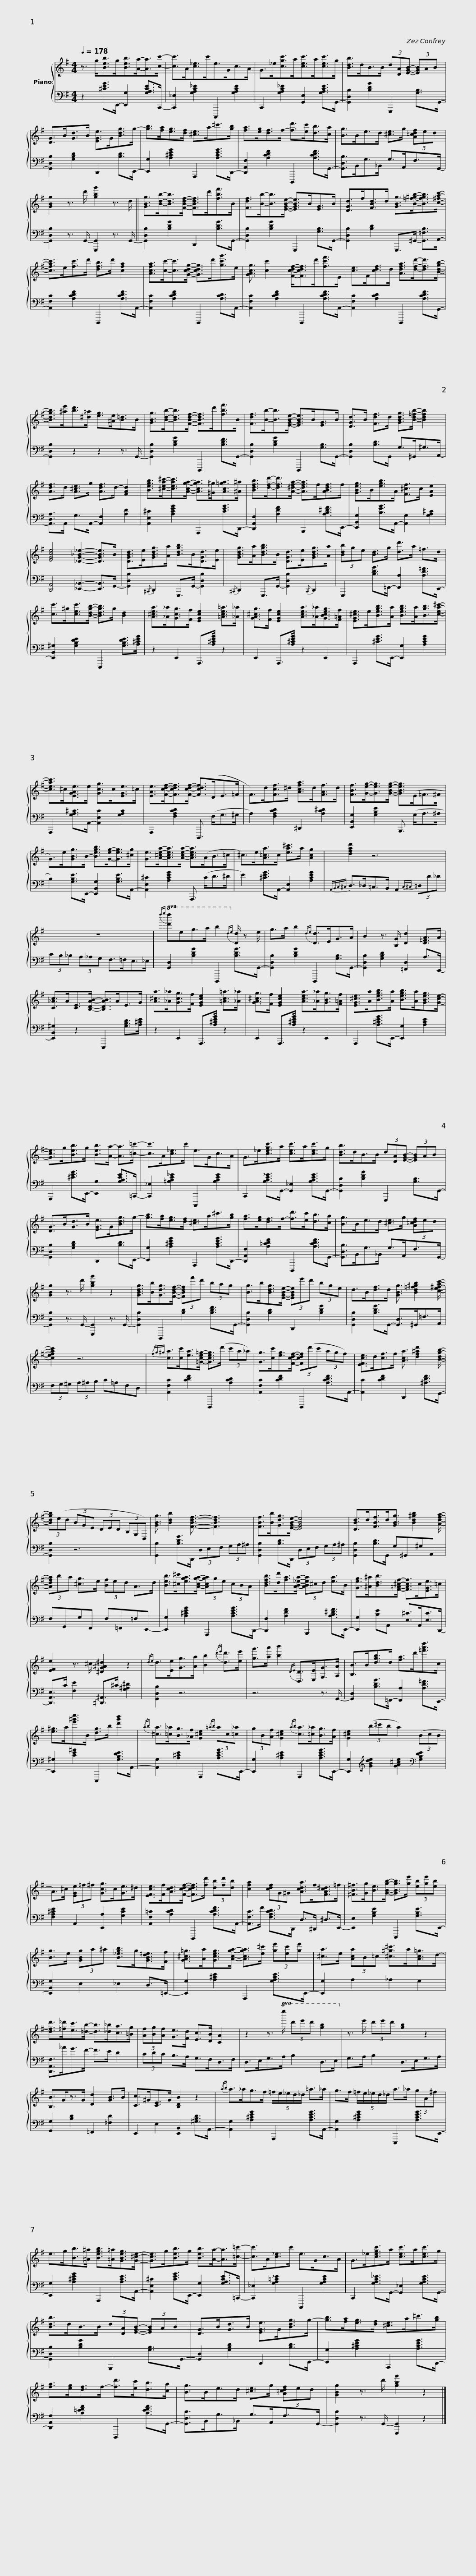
X:1
%%score { 1 | 2 }
L:1/8
Q:1/4=178
M:4/4
I:linebreak $
K:G
V:1 treble
V:2 bass
V:1
 z3/2 g<[Beb]g<[Beb][Aa]-<[Aa][cc']/- | [cc']>A[c_e]>c'e>Gc>A | G>_e[cgc']>a[cec']>a[cec']>g |$ [Bdb]>dB>B (3d[DA][EGB]- (3[EGB]AB | [DG]>B[Gd]>B [EGe]>G[Bdg]>g- | %5
 [gb]>[fa][eg]>[df] [^ce]>a^c'>[gb] |$ [fa]>[eg][df]>f- [fd']>[ec'][db]>[ca] | [Bg]>Be>d [^ce]>g (3[A=cdf]ed | [GBg]2 z3/2 d'/ [gbg']2 z3/2 d/ ||$ [GBg]>[Bdb]-[Bdb]>[FBdf]- [FBdf]>d'[fbf']>B | %10
 [Fdf]>[Bb]-[Bb]>[EGBe]- [EGBe]>B[EG]>B | [DGd]>f[FBd]>d [GBg]>[B=f^gb]-[Bfgb]>[c^fac']- |$ [cfac']>e[fc']>d' [dfb]>d' [cfa]2 | [Acfa]>[cc']-[cc']>[Gcdg]- [Gcdg]>d'[gc'g']>e | [GAcg]3/2 [cc']2 [Fcdf]-<[Fcdf]d'<[fc'f']E/ |$ %15
 [ce]>F[cdf]>d [Adfa]>[dfd']-[dfd']>[Bdgb]- | [Bdgb]>[^ae'][bd']>[^d=a] [eg]>[^Ae][B=d]>B | [GBg]>[Bdb]-[Bdb]>[FBdf]- [FBdf]>d'[fbf']>B |$ [Fdf]>[Bb]-[Bb]>[EGBe]- [EGBe]>B[EG]>B | [DGd]>B [Fdf]>d [GBdg]>[Bd=fb]- [Bdfb]2 | %20
 [Adf]>d [A^ce]>g [Adf]>d- [FAd]2 |$ [Begb]>[^cea^c']-[ceac']>[Acga]- [Acga]>[^G^g][Ac=ga]>[^A^a] | [Bdfb]>[dfd']-[dfd']>[A^dfa]- [Adfa]>f[ABdf]>f | [GBeg]>B[egb]>A [F^cf]>c [EAe]2 |$ [EGce]4 [_DG_B_e]2- [DGBe]>B | %25
 [DGBd]>[Ee][GBdg]>[Aa] [Bdgb]>B[DGd]>[Ee] | [GBdg]>[Aa][Bdgb]>B [DGd]>[Ee][GBdg]>[Aa] | (3[Bdb]ge [Bd]>g [dd']>a =f>d |$ [cc']>^g[cec']>[Bdgb]- [Bdgb]>g [Bd]2 | [A^cea]>[_A_a][Gcg]>[Ff] [EGce]2 [=Ace=a]>[_A_a] | %30
 [GA^cg]>[Ff] [EGce]2 [Acea]>[_A_a][GBceg]>[F=Af] |$ [EG^ce]>e[Begb]>[Aa] [Begb]>[Aa][Bgb]>[cea^c']- | [ceac']>^c[EGAe]>e [Gcg]>c[EGe]>=c | [EAe]>[Fcdf]-[Fcdf]>[Fcdf]- [Fcdf]>(DE>=F |$ F>)d[Fcf]>^d [Acfa]>d[FAf]>d | %35
 [FBf]>[Geg]-[Geg]>[GBeg]- [GBeg]>(E=F>^F | G>)e[GBg]>B- [Begb]>[Geg]-[Geg]>[^cg] |$ [Ge]>[A^cea]-[Acea]>[Acea]- [Acea]>(AB>=c | ^c>)e[A=ca]>c [ea^c']>a [Acg]2 | [dfad']2 z6 |$ %40
 z8 |!8va(!{d''e''} [d'd'']e'g'>a' b'2!8va)!{d'e'} [dd']/ z e/ | g>a b2{de} [Dd]>EG>A | B2 z3/2 [B,G]/ [Dd]2 [D=FA]>A |$ [C_Ac]>A[CE]>[B,DAB]- [B,DAB]>AE>G | %45
 [A^ca]>[_A_a][Gcg]>[Ff] [EGce]2 [=Ac=a]>[_A_a] | [GA^cg]>[Ff] [EGce]2 [Acea]>[_A_a][GBg]>[F=Af] |$ [EG^ce]>[Aa][Begb]>[Aa] [Begb]>[Aa][GBeg]>[Gce]- | [Gce]>g[Beb]>g [Beb]>[Aa]- [Aa]>[=c=c']- | [cc']>A[c_e]>c' e>Gc>A |$ %50
 G>_e[cegc']>a [cec']>a[cec']>g | [Bdb]>dB>B (3d[DA][EGB]- (3[EGB]AB | [DG]>B[Gd]>B [EGe]>G[Bdg]>g- |$ [gb]>[fa][eg]>[df] [^ce]>a^c'>[gb] | [fa]>[eg][df]>f- [fd']>[ec'][db]>[ca] | %55
 [Bg]>Be>d [^ce]>g (3[A=cdf]ed |$ [GBg]2 z3/2 d'/ [gbg']2 z2 | [GBdg]>[Bb][Gdg]>[FBdf]- (3[FBdf]f'd' (3bag | [Bg]>b[Bdg]>[EGBe]- (3[EGBe]e'd' (3bge |$ d>B[df]>d [GBg]3/2 [Bd=f^gb]2 [ce^fac']/- | %60
 [cefac']2 z6 |{/fg^g} [ca]>[cc'][ea]>[=Gce=g]- [Gceg]>(d' (3c'a_a) |$ [Gg]>[cc'][eg]>[Fcdf]- (3[Fcdf](d'c' (3agf) | [EFce]>d[cf]>f [Aca]3/2 [df^ad']2 [Bdgb]/- | (3[Bdgb](ed (3BGE (3DED (3B,G,D,) |$ %65
 [GBg]3/2 [Bdb]2 [FBdf]3/2- [FBdf]3 | [FBf]>[Bb][Gdg]>[EGBe]- [EGBe]4 | [DBd]>d[FBf]>d[GBg]3/2 [Bd^gb]2 [Adfa]/- |$ (3[Adfa]ba [^cg]>e (3[Bf]ed A>d | [Beb]>[^c^c'][ega]>[Acga]- (3[Acga]ge (3cBA | %70
 [Bdfb]>[dd'][fa]>[AB_ea]- (3[ABea]^cd [ea]>B |$ [Geg]>[^A^a][Bdb]>[F=A^cf]- [FAcf]>c[EGe]>=c | [EFe]2 z3/2 ^c/ [^DG^A^d]2 z2 |{/de} d>[Ee][Gg]>[Aa] [Bb]2{/d'e'} [dd']>[ee'] |$ [gg']>[aa'] [bb']2{/DE} [D,D]>[E,E][G,G]>[A,A] | %75
 [B,B]>B[dgb]>d [fa]>d'[=f'a'd'']>c | [e^g]>a[e'^g'c'']>B [dg]>b [d'g'b']2 |${/ab} [^ca]>[=c_a][Bg]>[_Af] [G^ce]2{/=ab} (3ac[=c_a] | (3gB[Af] [G^ce]2{/ab} [ca]>[=c_a][Bg]>[Af] |$ [G^ce]2 (3(b^c'b a2) (3(BcB | %80
 A>)^c (3[EGe]=f^f [Gcg]>c[Ge]>^d | [EFce]>[Ff][Acd]>[Fcdf]- [Fcdf]>[fd'] (3[db][fd'][db] |$ [cfa]2 (3[cdf]G^G [Acda]>f[FAc^d]>=f | [^FB^f]>[Gg][Be]>[GBgb]- [GBgb]>[ge'] (3[eb][ge'][eb] |$ [Bg]>e (3[GBg]a^a [B_egb]>g[GBd=e]>[Ff] | %85
 [GA^c=g]>[Aa][Gceg]>[Acga]- [Acga]>[e^c'] (3[ge'][ec'][ge'] |$ [^ca]>e (3[Aca]B=c [^c^g^c']>a[Ac=g]>d- | [dfd']>[=f_d'][ec']>[=db]- [db]>[_d_b][ca]>[=Bg] | (3[Af][Bg][Af] [Ge]>[Fd] [Ec]>[DB] [CA]2 |$ z2 z3/2!8va(! e''/ (3d''e''d'' [g'b']2!8va)! | %90
 z3/2 e'/ (3d'e'd' [gb]2 z2 | [B,B]>Gz>G [Dd]2 [GB]>B | [Cc]>^G[CE]>G [B,DB]2 z2 |${/ab} a>_ag>f (5:4:5=f/e/_e/d/_d/ =a>_a | g>f (5:4:5=f/e/_e/d/_d/ a>_a (3gA^f |$ %95
 e>g[Bb]>[^A^a] [Begb]>[=A=a][GBeg]>[G^ce]- | [Gce]>g[Beb]>g [Beb]>[Aa]-[Aa]>[=c=c']- | [cc']>A[c_e]>c' e>Gc>A |$ G>_e[cegc']>a [cec']>a[cec']>g | [Bdb]>dB>B (3d[DA][EGB]- (3[EGB]AB | %100
 [DG]>B[Gd]>B [EGe]>G[Bdg]>g- |$ [gb]>[fa][eg]>[df] [^ce]>a^c'>[gb] | [fa]>[eg][df]>f- [fd']>[ec'][db]>[ca] | [Bg]>Be>d [^ce]>g (3[A=cdf]ed | [GBg]2 z3/2 d'/ [gbg']2 z2 |] %105
V:2
 z2 [^CEG]>E,,- [E,,G,]2 [G,A,CE]>C,,- | [C,,_E,]2 [G,A,C_E]2 C,,,2 [G,A,CE]2 | C,,2 [G,A,C_E]2 [G,,E,]2 [G,A,CE]>G,,- |$ [G,,D,B,]2 [B,DG]2 G,,,2 [G,B,]>G,,- | [G,,D,B,]2 [G,B,D]2 D,,2 [B,D]>E,,- | %5
 [E,,G,]2 [A,^CEG]2 A,,,2 [A,CEG]>D,,- |$ [D,,A,,F,]2 [A,CDF]2 D,,,2 [A,CDF]>G,,- | [G,,D,B,]>B,,G,>_B,, G,>A,,F,>G,,- | [G,,D,B,]2 z3/2 G,,/- [G,,,G,,]2 z3/2 G,,/- ||$ [G,,D,B,]2 [B,DG]2 D,,2 [B,DG]>G,,- | %10
 [G,,D,B,]2 [B,DG]2 G,,,2 [G,B,]>G,,- | [G,,D,B,]2 [B,D]2 G,,,>^G,,- [G,,=F,B,]>A,,- |$ [A,,F,C]2 [A,CDF]2 D,,,2 [A,CDF]>A,,- | [A,,F,C]2 [A,CDF]2 D,,,2 [A,CD]>A,,- | [A,,F,C]2 [A,CDF]2 D,,,2 [A,CDF]>A,,- |$ %15
 [A,,F,C]2 [A,CD]2 D,,,2 [A,CDF]>G,,- | [G,,D,B,]2 z2 z2 z3/2 G,,/- | [G,,D,B,]2 [B,DG]2 D,,,2 [B,DF]>G,,- |$ [G,,D,B,]2 [B,DG]2 D,,,2 [G,B,]>G,,- | [G,,D,B,]2 [B,D]>G,, G,>^G,,^G,>A,,- | %20
 [A,,D,A,]>A,, G,>A,,- [A,,F,]2 [A,D]2 |$ [A,,E,^C]2 [A,CEG]2 A,,,2 [CEG]>D,,- | [D,,A,,F,]2 [A,DF]2 B,,,2 [A,B,^DF]>E,,- | [E,,B,,G,]2 [B,EG]>A,,- [A,,G,]2 [G,A,^C]2 |$ [D,,A,,]4 [_E,,_B,,]2- [E,,B,,]>G,,- | %25
 [G,,D,B,]2{/^C,,} .D,,2 G,,,>G,,- [G,,D,B,]2 |{/^C,,} D,,2 G,,,>G,,- [G,,D,B,]2{/C,,} D,,2 | G,,,2 [B,DG]>=F,,- [F,,A,]2 [A,D=F]>E,,- |$ [E,,B,,^G,]2 [G,B,DE]2 E,,,2 [G,B,DE]>[A,^CEG] | z2 E,,2 A,,,>[A,^CEG] z2 | %30
 E,,2 A,,,>[A,^CEG] z2 E,,2 |$ A,,,2 [^CEG]>E,,- [E,,G,]2 [A,CEG]2 | A,,,2 [G,A,^C]>A,,- [A,,E,C]2 [G,A,C]2 | A,,,2 [F,A,CD]2 D,,,3/2 (F,<G,^G,/ |$ A,2) [F,A,CD]2 ^D,,2 [A,C^D]2 | %35
 [E,,B,,G,]2 [G,B,E]2 B,,,3/2 (G,<A,^A,/ | B,2) [G,B,E]>E,,- [E,,B,,G,]2 [G,B,E]>A,,- |$ [A,,E,^C]2 [A,CEG]2 A,,,3/2 (C<D^D/ | E2) [^CEG]>A,,- [A,,E,]2 [A,CEG]2 |{A,,B,,C,^C,} D,>_D,=C,>B,, A,,2{C,^C,} (3=D,D_D |$ %40
 (3CB,_B, (3A,_A,G, F,>=F,E,>_E, | [G,,D,]2 [B,DG]2 D,,,2 [B,DG]>G,,- | [G,,D,B,]2 [B,DG]2 D,,,2 [G,B,]>G,,- | [G,,D,B,]2 [G,B,D]2 [=F,,D,]2 A,>E,,- |$ [E,,B,,^G,]2 z2 E,,,2 [G,B,D]>[A,^CE] | %45
 z2 E,,2 A,,,>[A,^CEG] z2 | E,,2 A,,,>[A,^CEG] z2 E,,2 |$ A,,,2 [A,^CEG]>E,,- [E,,G,]2 [A,CE]2 | A,,,2 [^CEG]>E,,- [E,,G,]2 [G,A,CE]>=C,,- | [C,,_E,]2 [=G,A,C_E]2 C,,,2 [G,A,CE]2 |$ %50
 C,,2 [G,A,C_E]>G,,- [G,,_E,]2 [G,A,CE]>G,,- | [G,,D,B,]2 [B,DG]2 G,,,2 [G,B,]>G,,- | [G,,D,B,]2 [G,B,D]2 D,,2 [B,D]>E,,- |$ [E,,G,]2 [A,^CEG]2 A,,,2 [A,CEG]>D,,- | [D,,A,,F,]2 [A,=CDF]2 D,,,2 [A,CDF]>G,,- | %55
 [G,,D,B,]>B,,G,>_B,, G,>A,,F,>G,,- |$ [G,,D,B,]2 z3/2 G,,/- [G,,,G,,]2 z3/2 G,,/- | [G,,D,B,]2 D,,,2 [B,D]2 [B,DF]>G,,- | [G,,D,B,]2 [B,D]2 D,,2 [B,DG]2 |$ [G,,D,B,]2 [B,DG]>G,,- [G,,D,]>^G,,=F,>A,, | %60
 (3F,G,^G, (3A,^A,B, C=A,F,D, | [A,,F,C]2 [CDF]2 D,,,2 [A,CD]2 |$ [A,,F,C]2 [CDF]2 D,,,2 [A,CDF]>A,,- | [A,,C]2 [CDF]2 D,,2 [^A,DF]>G,,- | [G,,D,B,]2 z6 |$ %65
 [G,,B,]2 [B,DG]>D,, (3D,E,F, (3G,A,^A, | [G,,D,B,]2 [B,D]>D,, (3D,E,F, (3G,A,^A, | [G,,D,B,]2 [B,D]>G,, G,^G,,^G,A,, |$ F,G,,G,F,, F,=F,,=F,E,,- | [E,,G,]2 [A,^CEG]2 A,,,2 [A,CEG]>D,,- | %70
 [D,,F,]2 [A,DF]2 B,,,2 [A,B,^DF]>E,,- |$ [E,,G,]2 [B,E]A,, [E,^C]>A,,[E,C]>D,,- | [D,,A,,E,]>C [F,E]2 [^D,,^A,,]>^C [G,^A,^D]2 | [G,,D,B,]2 z6 |$ z6 z3/2 G,,/- | %75
 [G,,D,]2 [B,DG]>=F,,- [F,,A,]2 [A,D=F]>E,,- | [E,,^G,]2 [CE^G]2 E,,,2 [G,B,DE]>A,,- |$ [A,,G,]2 [A,^CE]2 A,,,2 [A,CEG]>E,,- | [E,,G,]2 [A,^CE]2 A,,,2 [A,CEG]>E,,- |$ [E,,G,]2[K:treble] [GBde]2 [GA^ce]2[K:bass] [G,B,DE]2 | %80
 [F,A,^CE]2 A,,2 [E,,A,]2 [G,CE]2 | [A,,F,=C]2 [A,CD]2 D,,,2 [A,CDF]>A,,- |$ [A,,F,C]>F [F,A,CD]>D,, D,>^D,, ^D,>E,,- | [E,,E,]2 [G,B,E]2 E,,,2 [G,B,E]>E,,- |$ [E,,B,,G,]2 E,2 _E,2 D,>=E,,- | %85
 [E,,G,]2 [A,^CE]2 A,,,2 [G,A,CE]>E,,- |$ [E,,G,]2 A,2 _A,2 G,2 | [D,,A,,F,]>_AG>F- F>E D2 | (3CDC B,>A, G,>F,D,>F, |$ D,>E,G,>A, B,2 D,>E, | %90
 G,>A, B,2 D,>E,G,>A, | [G,,G,]2 [B,D]2 =F,,2 [=F,D]2 | E,,2 E,2 [E,,B,,]2 [^G,B,D]>A,,- |$ [A,,G,]2 [A,^CEG]2 A,,,2 [A,CEG]>A,,- | [A,,G,]2 [A,^CEG]2 E,,,2 [A,CEG]>E,,- |$ %95
 [E,,G,]2 [A,^CEG]2 A,,,2 [A,CE]>A,,- | [A,,E,^C]2 [CEG]>E,,- [E,,G,]2 [G,A,CE]>=C,,- | [C,,_E,]2 [G,A,=C_E]2 C,,,2 [G,A,CE]2 |$ C,,2 [G,A,C_E]>G,,- [G,,_E,]2 [G,A,CE]>G,,- | [G,,D,B,]2 [B,DG]2 G,,,2 [G,B,]>G,,- | %100
 [G,,D,]2 [G,B,D]2 D,,2 [B,D]>E,,- |$ [E,,G,]2 [A,^CEG]2 A,,,2 [A,CEG]>D,,- | [D,,A,,F,]2 [A,=CDF]2 D,,,2 [A,CDF]>G,,- | [G,,D,B,]>B,,G,>_B,, G,>A,,F,>G,,- | [G,,D,B,]2 z3/2 G,,/- [G,,,G,,]2 z2 |] %105
